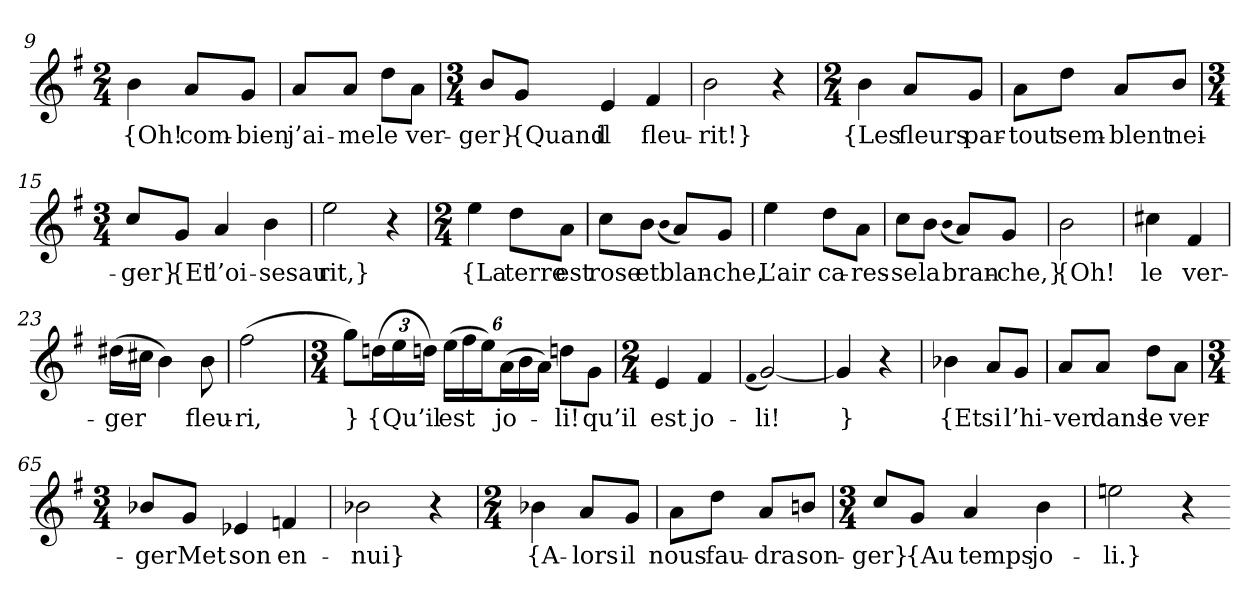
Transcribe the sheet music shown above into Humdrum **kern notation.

**kern	**text
*part1	*part1
*staff1	*staff1
*clefG2	*
*k[f#]	*
*M2/4	*
=9	=9
4b	{Oh!
8a/L	com-
8g/J	-bien
=10	=10
8a/L	j’ai-
8a/J	-me
8dd\L	le
8a\J	ver-
=11	=11
*M3/4	*
8b/L	-ger}
8g/J	{Quand
4e	il
4f#	fleu-
=12	=12
2b	-rit!}
4r	.
=13	=13
*M2/4	*
4b	{Les
8a/L	fleurs
8g/J	par-
=14	=14
8a\L	-tout
8dd\J	sem-
8a/L	-blent
8b/J	nei-
=15	=15
*M3/4	*
8cc/L	-ger}
8g/J	{Et
4a	l’oi-
4b	-sesau
=16	=16
2ee	rit,}
4r	.
=17	=17
*M2/4	*
4ee	{La
8dd\L	terre
8a\J	est
=18	=18
8cc\L	rose
8b\J	et
(qb	.
8a/L)	blan-
8g/J	-che,
=19	=19
4ee	L’air
8dd\L	ca-
8a\J	-res-
=20	=20
8cc\L	-se
8b\J	la
(qb	.
8a/L)	bran-
8g/J	-che,}
=21	=21
2b	{Oh!
=22	=22
4cc#X	le
4f#	ver-
=23	=23
(16dd#X\LL	-ger
16cc#X\JJ	.
4b)	.
8b	fleu-
=24	=24
(2ff#	-ri,
=25	=25
*M3/4	*
8gg\L)	}
(24ddn\L	{Qu’il
24ee\	.
24ddn\JJ)	.
(24ee\LL	est
24ff#\	.
24ee\J)	.
(24a\L	jo-
24b\	.
24a\JJ)	.
8ddn\L	-li!
8g\J	qu’il
=26	=26
*M2/4	*
4e	est
4f#	jo-
=27	=27
(qf#	.
[2g)	-li!
=28	=28
4g]	}
4r	.
=63	=63
4b-X	{Et
8a/L	si
8g/J	l’hi-
=64	=64
8a/L	-ver
8a/J	dans
8dd\L	le
8a\J	ver-
=65	=65
*M3/4	*
8b-X/L	-ger
8g/J	Met
4e-X	son
4fn	en-
=66	=66
2b-X	-nui}
4r	.
=67	=67
*M2/4	*
4b-X	{A-
8a/L	-lors
8g/J	il
=68	=68
8a\L	nous
8dd\J	fau-
8a/L	-dra
8bn/J	son-
=69	=69
*M3/4	*
8cc/L	-ger}
8g/J	{Au
4a	temps
4b	jo-
=70	=70
2een	-li.}
4r	.
=-	=-
*-	*-
